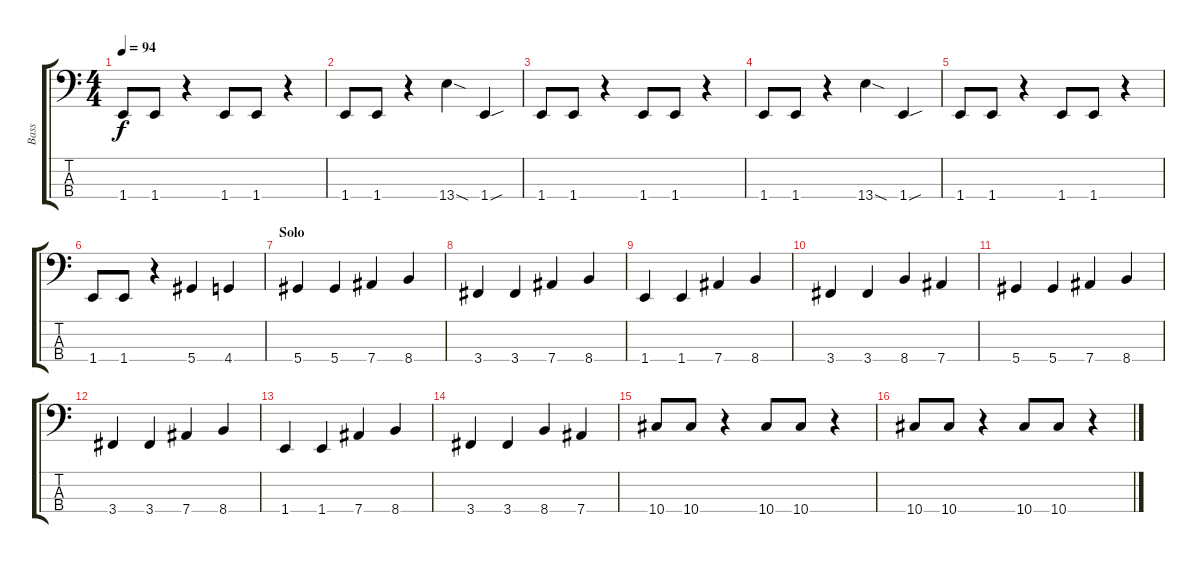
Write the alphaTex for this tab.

\track ("Bass" "Bass") {instrument fretlessbass}
\staff {score tabs}
\tuning (Gb2 Db2 Ab1 Eb1) {hide}
\ts (4 4)
\tempo 94
\clef f4
\ks c
1.4.8{dy f} 1.4.8 r.4 1.4.8 1.4.8 r.4 |
1.4.8 1.4.8 r.4 13.4{sod}.4 1.4{sou}.4 |
1.4.8 1.4.8 r.4 1.4.8 1.4.8 r.4 |
1.4.8 1.4.8 r.4 13.4{sod}.4 1.4{sou}.4 |
1.4.8 1.4.8 r.4 1.4.8 1.4.8 r.4 |
1.4.8 1.4.8 r.4 5.4.4 4.4.4 |
\section ("" "Solo")
5.4.4 5.4.4 7.4.4 8.4.4 |
3.4.4 3.4.4 7.4.4 8.4.4 |
1.4.4 1.4.4 7.4.4 8.4.4 |
3.4.4 3.4.4 8.4.4 7.4.4 |
5.4.4 5.4.4 7.4.4 8.4.4 |
3.4.4 3.4.4 7.4.4 8.4.4 |
1.4.4 1.4.4 7.4.4 8.4.4 |
3.4.4 3.4.4 8.4.4 7.4.4 |
10.4.8 10.4.8 r.4 10.4.8 10.4.8 r.4 |
10.4.8 10.4.8 r.4 10.4.8 10.4.8 r.4
